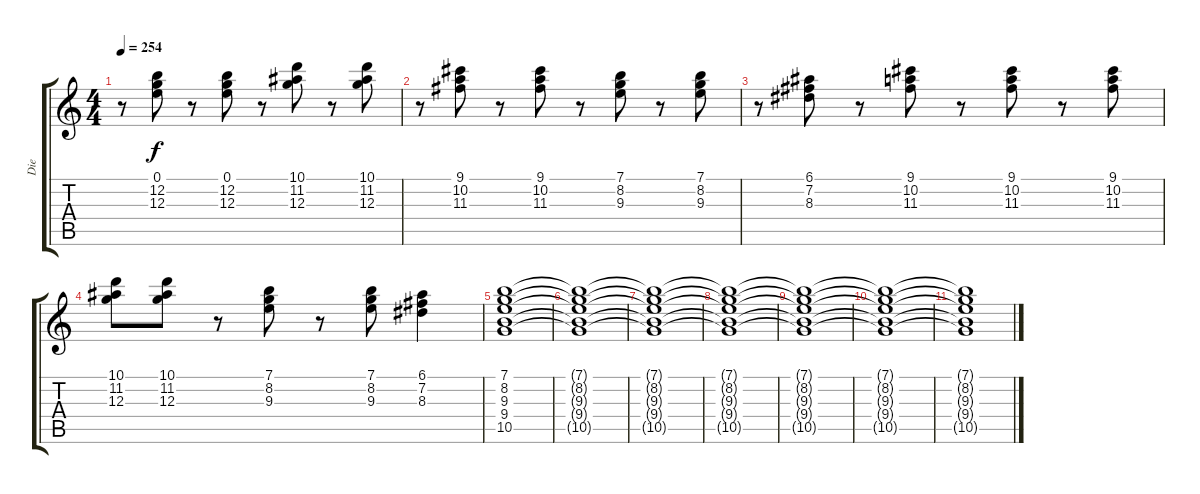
\track ("Die" "Die") {instrument distortionguitar}
\staff {score tabs}
\tuning (E4 B3 G3 D3 A2 E2) {hide}
\ts (4 4)
\tempo 254
\clef g2
\ks c
r.8{dy f} (0.1 12.2 12.3).8 r.8 (0.1 12.2 12.3).8 r.8 (10.1 11.2 12.3).8 r.8 (10.1 11.2 12.3).8 |
r.8 (9.1 10.2 11.3).8 r.8 (9.1 10.2 11.3).8 r.8 (7.1 8.2 9.3).8 r.8 (7.1 8.2 9.3).8 |
r.8 (6.1 7.2 8.3).8 r.8 (9.1 10.2 11.3).8 r.8 (9.1 10.2 11.3).8 r.8 (9.1 10.2 11.3).8 |
(10.1 11.2 12.3).8 (10.1 11.2 12.3).8 r.8 (7.1 8.2 9.3).8 r.8 (7.1 8.2 9.3).8 (6.1 7.2 8.3).4 |
(7.1 8.2 9.3 9.4 10.5).1 |
(7.1{t} 8.2{t} 9.3{t} 9.4{t} 10.5{t}).1 |
(7.1{t} 8.2{t} 9.3{t} 9.4{t} 10.5{t}).1 |
(7.1{t} 8.2{t} 9.3{t} 9.4{t} 10.5{t}).1 |
(7.1{t} 8.2{t} 9.3{t} 9.4{t} 10.5{t}).1 |
(7.1{t} 8.2{t} 9.3{t} 9.4{t} 10.5{t}).1 |
(7.1{t} 8.2{t} 9.3{t} 9.4{t} 10.5{t}).1
